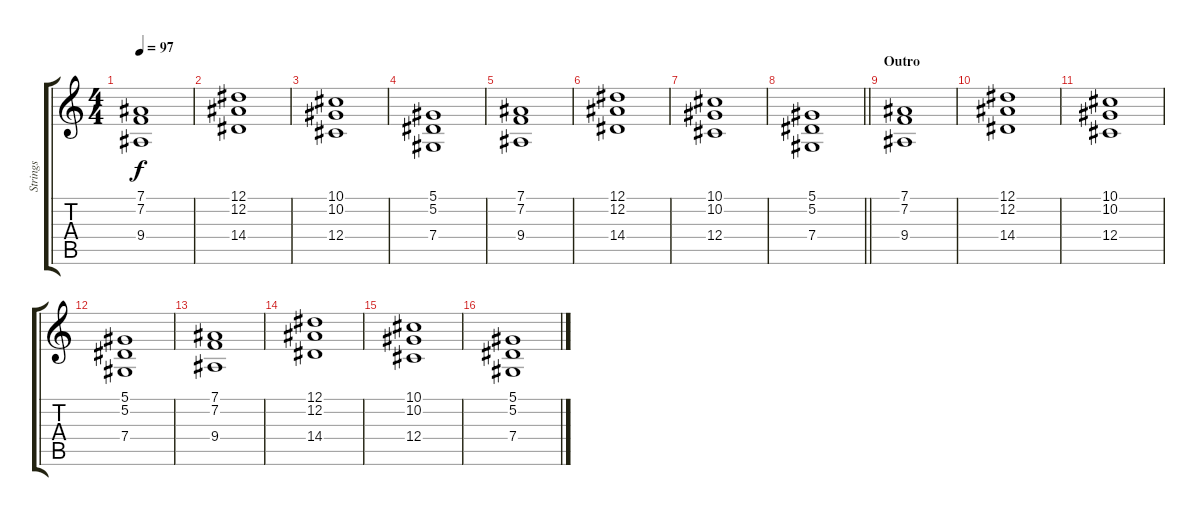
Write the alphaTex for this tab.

\track ("Strings" "Strings") {instrument stringensemble1}
\staff {score tabs}
\tuning (Eb4 Bb3 Gb3 Db3 Ab2 Eb2) {hide}
\ts (4 4)
\tempo 97
\clef g2
\ks c
(7.1 7.2 9.4).1{dy f} |
(12.1 12.2 14.4).1 |
(10.1 10.2 12.4).1 |
(5.1 5.2 7.4).1 |
(7.1 7.2 9.4).1 |
(12.1 12.2 14.4).1 |
(10.1 10.2 12.4).1 |
\barLineRight lightlight
(5.1 5.2 7.4).1 |
\section ("" "Outro")
(7.1 7.2 9.4).1{volume 9} |
(12.1 12.2 14.4).1 |
(10.1 10.2 12.4).1 |
(5.1 5.2 7.4).1 |
(7.1 7.2 9.4).1 |
(12.1 12.2 14.4).1 |
(10.1 10.2 12.4).1 |
(5.1 5.2 7.4).1
